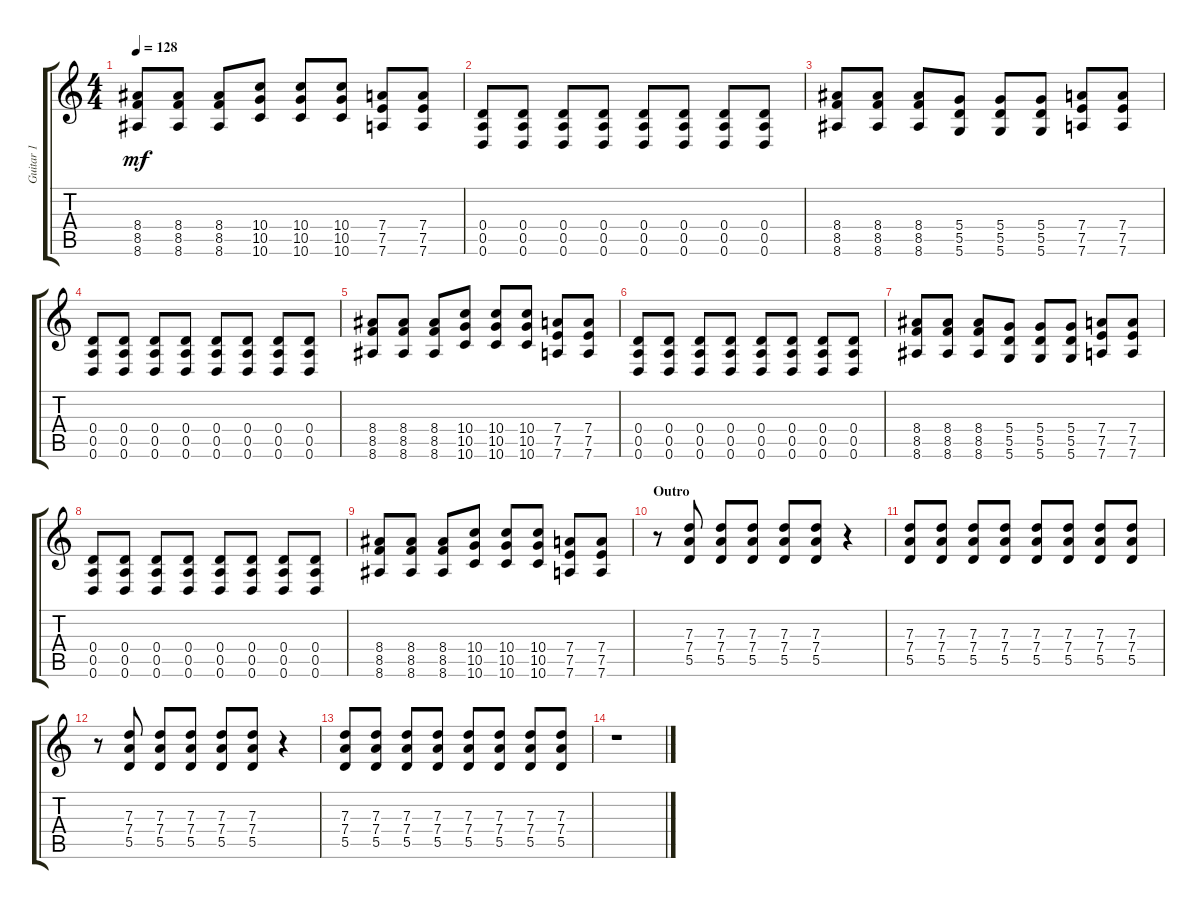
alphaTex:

\track ("Guitar 1" "Guitar 1") {instrument distortionguitar}
\staff {score tabs}
\tuning (E4 B3 G3 D3 A2 D2) {hide}
\ts (4 4)
\tempo 128
\clef g2
\ks c
(8.4 8.5 8.6).8{dy mf} (8.4 8.5 8.6).8 (8.4 8.5 8.6).8 (10.4 10.5 10.6).8 (10.4 10.5 10.6).8 (10.4 10.5 10.6).8 (7.4 7.5 7.6).8 (7.4 7.5 7.6).8 |
(0.4 0.5 0.6).8 (0.4 0.5 0.6).8 (0.4 0.5 0.6).8 (0.4 0.5 0.6).8 (0.4 0.5 0.6).8 (0.4 0.5 0.6).8 (0.4 0.5 0.6).8 (0.4 0.5 0.6).8 |
(8.4 8.5 8.6).8 (8.4 8.5 8.6).8 (8.4 8.5 8.6).8 (5.4 5.5 5.6).8 (5.4 5.5 5.6).8 (5.4 5.5 5.6).8 (7.4 7.5 7.6).8 (7.4 7.5 7.6).8 |
(0.4 0.5 0.6).8 (0.4 0.5 0.6).8 (0.4 0.5 0.6).8 (0.4 0.5 0.6).8 (0.4 0.5 0.6).8 (0.4 0.5 0.6).8 (0.4 0.5 0.6).8 (0.4 0.5 0.6).8 |
(8.4 8.5 8.6).8 (8.4 8.5 8.6).8 (8.4 8.5 8.6).8 (10.4 10.5 10.6).8 (10.4 10.5 10.6).8 (10.4 10.5 10.6).8 (7.4 7.5 7.6).8 (7.4 7.5 7.6).8 |
(0.4 0.5 0.6).8 (0.4 0.5 0.6).8 (0.4 0.5 0.6).8 (0.4 0.5 0.6).8 (0.4 0.5 0.6).8 (0.4 0.5 0.6).8 (0.4 0.5 0.6).8 (0.4 0.5 0.6).8 |
(8.4 8.5 8.6).8 (8.4 8.5 8.6).8 (8.4 8.5 8.6).8 (5.4 5.5 5.6).8 (5.4 5.5 5.6).8 (5.4 5.5 5.6).8 (7.4 7.5 7.6).8 (7.4 7.5 7.6).8 |
(0.4 0.5 0.6).8 (0.4 0.5 0.6).8 (0.4 0.5 0.6).8 (0.4 0.5 0.6).8 (0.4 0.5 0.6).8 (0.4 0.5 0.6).8 (0.4 0.5 0.6).8 (0.4 0.5 0.6).8 |
(8.4 8.5 8.6).8 (8.4 8.5 8.6).8 (8.4 8.5 8.6).8 (10.4 10.5 10.6).8 (10.4 10.5 10.6).8 (10.4 10.5 10.6).8 (7.4 7.5 7.6).8 (7.4 7.5 7.6).8 |
\section ("" "Outro")
r.8 (7.3 7.4 5.5).8 (7.3 7.4 5.5).8 (7.3 7.4 5.5).8 (7.3 7.4 5.5).8 (7.3 7.4 5.5).8 r.4 |
(7.3 7.4 5.5).8 (7.3 7.4 5.5).8 (7.3 7.4 5.5).8 (7.3 7.4 5.5).8 (7.3 7.4 5.5).8 (7.3 7.4 5.5).8 (7.3 7.4 5.5).8 (7.3 7.4 5.5).8 |
r.8 (7.3 7.4 5.5).8 (7.3 7.4 5.5).8 (7.3 7.4 5.5).8 (7.3 7.4 5.5).8 (7.3 7.4 5.5).8 r.4 |
(7.3 7.4 5.5).8 (7.3 7.4 5.5).8 (7.3 7.4 5.5).8 (7.3 7.4 5.5).8 (7.3 7.4 5.5).8 (7.3 7.4 5.5).8 (7.3 7.4 5.5).8 (7.3 7.4 5.5).8 |
r.1
